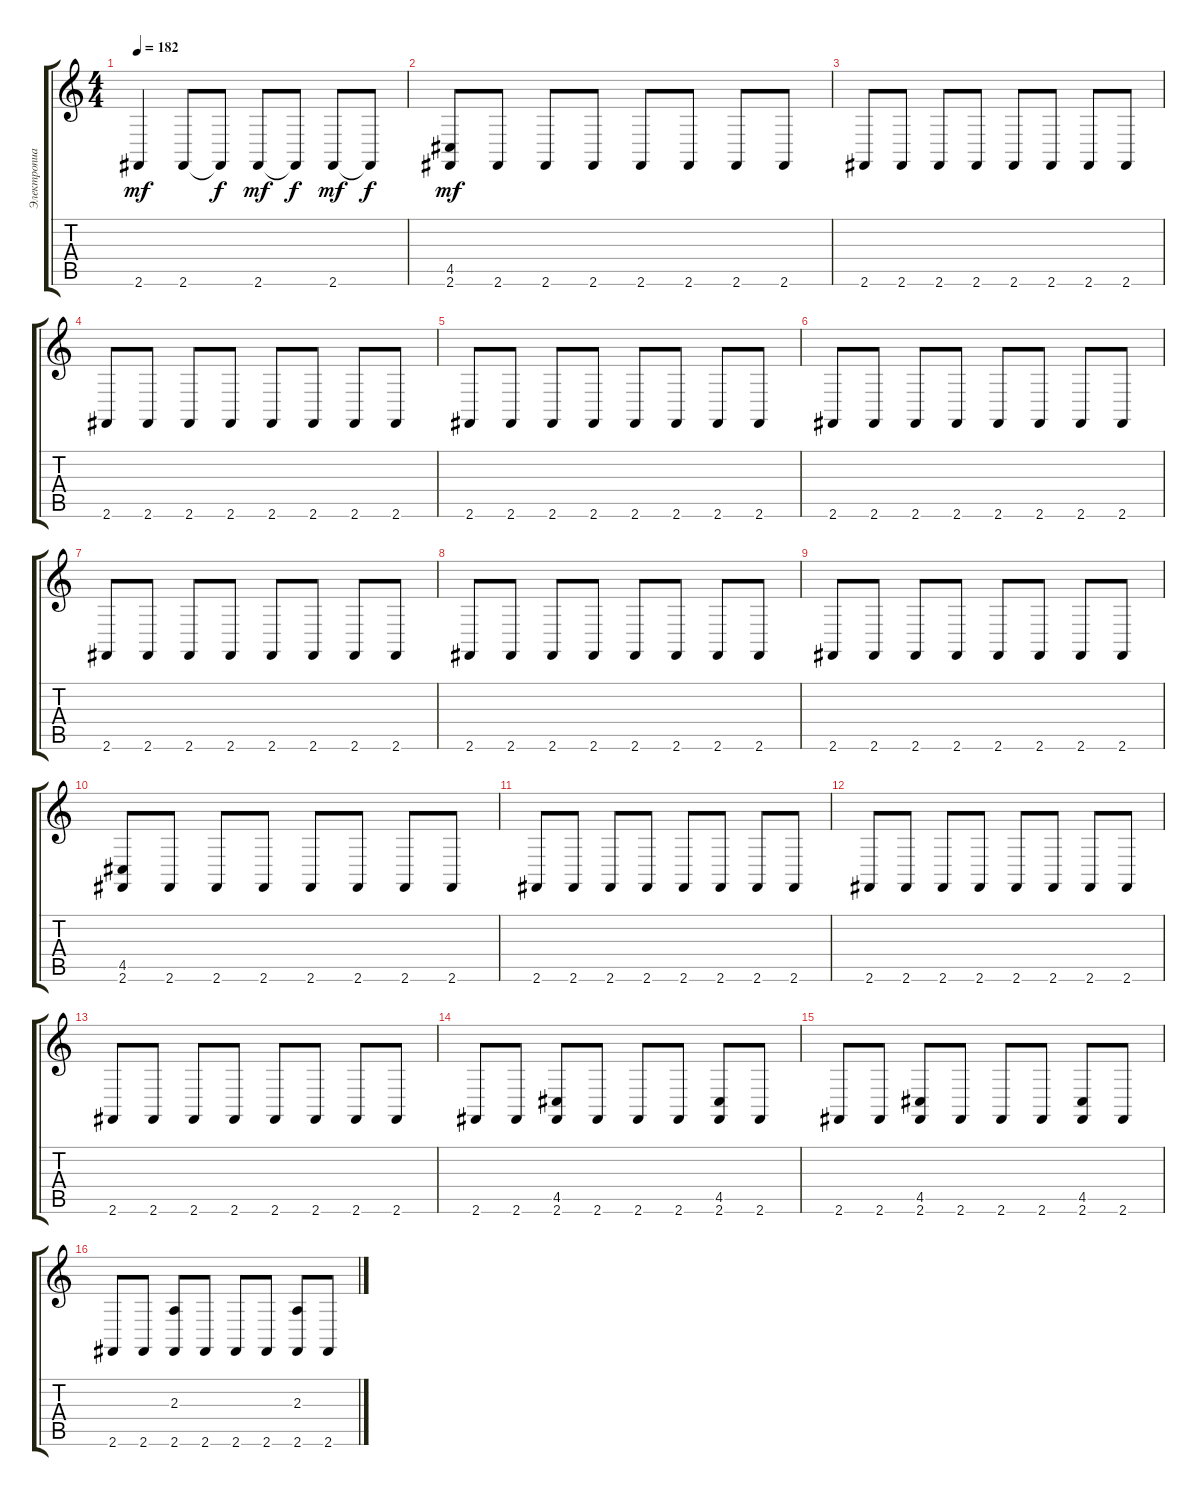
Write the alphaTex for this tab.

\track ("Электропиано" "Электропиа") {instrument celesta}
\staff {score tabs}
\tuning (E4 B3 G3 D3 A2 E2) {hide}
\ts (4 4)
\tempo 182
\clef g2
\ks c
2.6.4{dy mf} 2.6.8 2.6{t}.8{dy f} 2.6.8{dy mf} 2.6{t}.8{dy f} 2.6.8{dy mf} 2.6{t}.8{dy f} |
(4.5 2.6).8{dy mf} 2.6.8 2.6.8 2.6.8 2.6.8 2.6.8 2.6.8 2.6.8 |
2.6.8 2.6.8 2.6.8 2.6.8 2.6.8 2.6.8 2.6.8 2.6.8 |
2.6.8 2.6.8 2.6.8 2.6.8 2.6.8 2.6.8 2.6.8 2.6.8 |
2.6.8 2.6.8 2.6.8 2.6.8 2.6.8 2.6.8 2.6.8 2.6.8 |
2.6.8 2.6.8 2.6.8 2.6.8 2.6.8 2.6.8 2.6.8 2.6.8 |
2.6.8 2.6.8 2.6.8 2.6.8 2.6.8 2.6.8 2.6.8 2.6.8 |
2.6.8 2.6.8 2.6.8 2.6.8 2.6.8 2.6.8 2.6.8 2.6.8 |
2.6.8 2.6.8 2.6.8 2.6.8 2.6.8 2.6.8 2.6.8 2.6.8 |
(4.5 2.6).8 2.6.8 2.6.8 2.6.8 2.6.8 2.6.8 2.6.8 2.6.8 |
2.6.8 2.6.8 2.6.8 2.6.8 2.6.8 2.6.8 2.6.8 2.6.8 |
2.6.8 2.6.8 2.6.8 2.6.8 2.6.8 2.6.8 2.6.8 2.6.8 |
2.6.8 2.6.8 2.6.8 2.6.8 2.6.8 2.6.8 2.6.8 2.6.8 |
2.6.8 2.6.8 (4.5 2.6).8 2.6.8 2.6.8 2.6.8 (4.5 2.6).8 2.6.8 |
2.6.8 2.6.8 (4.5 2.6).8 2.6.8 2.6.8 2.6.8 (4.5 2.6).8 2.6.8 |
2.6.8 2.6.8 (2.3 2.6).8 2.6.8 2.6.8 2.6.8 (2.3 2.6).8 2.6.8
